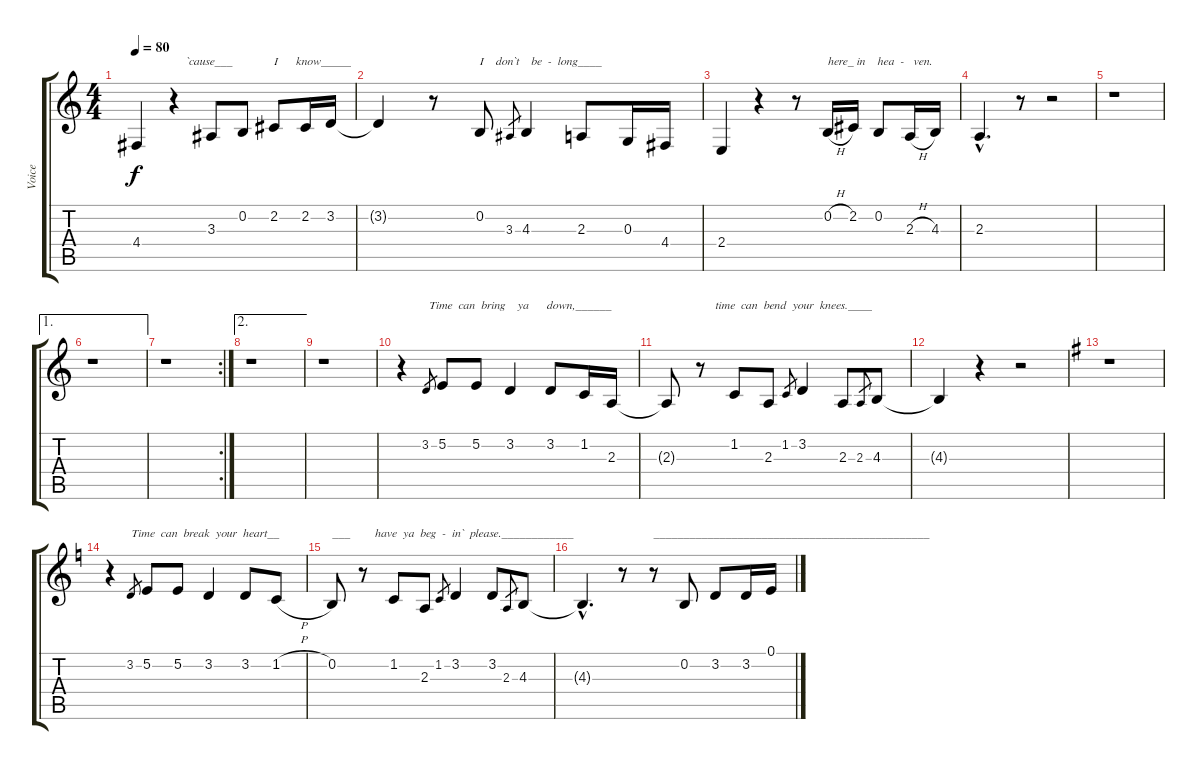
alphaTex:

\track ("Voice" "Voice") {instrument choiraahs}
\staff {score tabs}
\tuning (E4 B3 G3 D3 A2 E2) {hide}
\ts (4 4)
\tempo 80
\clef g2
\ks c
4.4{t}.4{dy f} r.4{txt "    `cause___"} 3.3.8 0.2{t}.8 2.2.8{txt "I      know_____"} 2.2.16 3.2.16 |
3.2{t}.4 r.8 0.2.8{txt "I    don`t    be  -  long____"} 3.3.8{gr} 4.3.4 2.3.8 0.3.16 4.4.16 |
2.4.4 r.4 r.8 0.2{h}.16{txt "here_ in    hea  -   ven."} 2.2.16 0.2.8 2.3{h}.16 4.3.16 |
2.3{hac}.4{d} r.8 r.2 |
r.1 |
\ae 1
r.1 |
\rc 2
r.1 |
\ae 2
r.1 |
r.1 |
r.4{txt "         Time  can  bring    ya      down,______"} 3.2.8{gr} 5.2.8 5.2.8 3.2.4 3.2.8 1.2.16 2.3.16 |
2.3{t}.8 r.8{txt "     time  can  bend  your  knees.____"} 1.2.8 2.3.8 1.2.8{gr} 3.2.4 2.3.8 2.3.8{gr} 4.3.8 |
4.3{t}.4 r.4 r.2 |
\ks g
r.1 |
\ks c
r.4{txt "       Time  can  break  your  heart__"} 3.2.8{gr} 5.2.8 5.2.8 3.2.4 3.2.8 1.2{h}.8 |
0.2.8{txt "___"} r.8{txt "    have  ya  beg  -  in`  please.____________"} 1.2.8 2.3.8 1.2.8{gr} 3.2.4 3.2.8 2.3.8{gr} 4.3.8 |
4.3{hac t}.4{d} r.8 r.8{txt "______________________________________________"} 0.2.8 3.2.8 3.2.16 0.1.16
